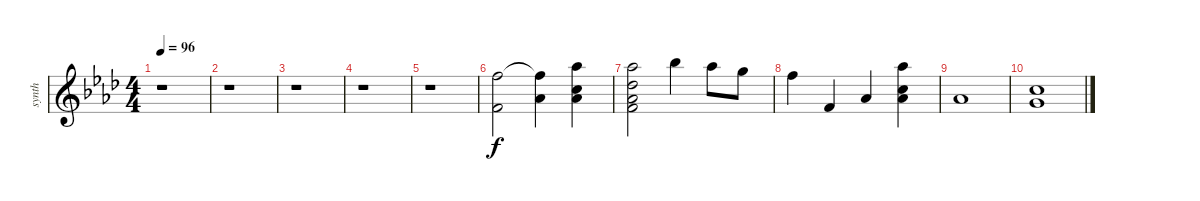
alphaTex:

\track ("synth" "synth") {instrument synthstrings1}
\staff {score}
\tuning (E4 B3 G3 D3 A2 E2) {hide}
\ts (4 4)
\tempo 96
\clef g2
\ks fminor
r.1{dy f} |
r.1 |
r.1 |
r.1 |
r.1 |
(1.1 18.2).2 (4.1 18.2{t}).4 (8.1 9.2 25.3).4 |
(4.1 6.2 18.3 30.4).2 18.1.4 16.1.8 15.1.8 |
13.1.4 1.1.4 4.1.4 (8.1 9.2 25.3).4 |
4.1.1 |
(3.1 13.2).1
